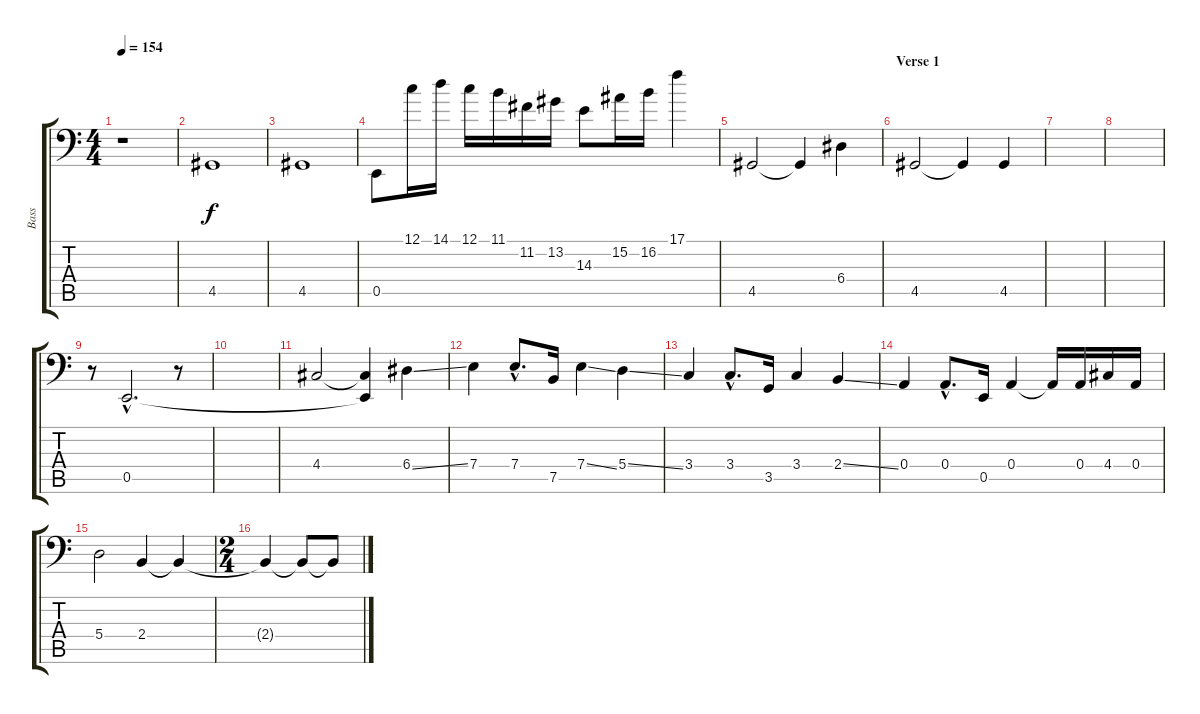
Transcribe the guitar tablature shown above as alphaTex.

\track ("Bass" "Bass") {instrument electricbassfinger}
\staff {score tabs}
\tuning (C3 G2 D2 A1 E1 B0) {hide}
\ts (4 4)
\tempo 154
\tempo 72
\tempo 154
\clef f4
\ks c
r.1{dy f instrument electricbassfinger} |
4.5.1 |
4.5.1 |
0.5.8 12.1.16 14.1.16 12.1.16 11.1.16 11.2.16 13.2.16 14.3.8 15.2.16 16.2.16 17.1.4 |
4.5.2 4.5{t}.4 6.4.4 |
\section ("" "Verse 1")
4.5.2 4.5{t}.4 4.5.4 |
|
|
r.8 0.5{hac}.2{d} r.8 |
|
4.4.2 (4.4{t} 0.5{t}).4 6.4{ss}.4 |
7.4.4 7.4{hac}.8{d} 7.5.16 7.4{ss}.4 5.4{ss}.4 |
3.4.4 3.4{hac}.8{d} 3.5.16 3.4.4 2.4{ss}.4 |
0.4.4 0.4{hac}.8{d} 0.5.16 0.4.4 0.4{t}.16 0.4.16 4.4.16 0.4.16 |
5.4.2 2.4.4 2.4{t}.4 |
\ts (2 4)
2.4{t}.4 2.4{t}.8 2.4{t}.8
